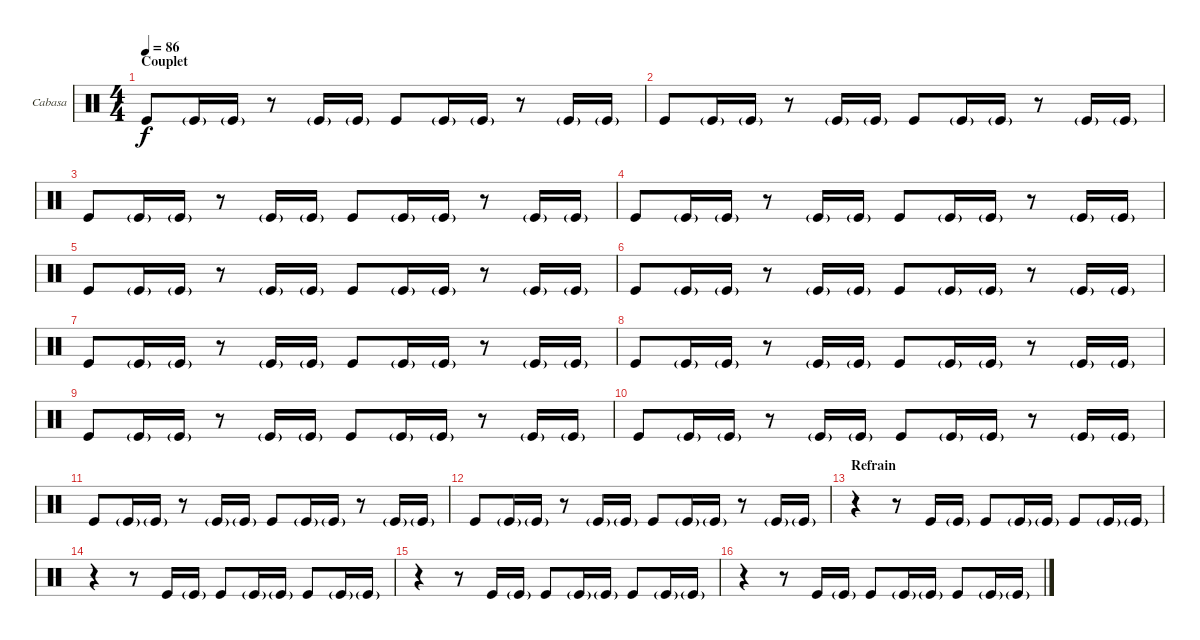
\bracketExtendMode groupsimilarinstruments
\firstSystemTrackNameOrientation horizontal
\otherSystemsTrackNameOrientation horizontal
\track ("Nick Mason" "Cabasa") {multiBarRest instrument percussion}
\staff {score}
\articulation defaults
\ts (4 4)
\section ("" "Couplet")
\tempo 86
\clef neutral
\ks c "Kick (hit)".8{dy f} "Kick (hit)"{g}.16 "Kick (hit)"{g}.16
r.8 "Kick (hit)"{g}.16 "Kick (hit)"{g}.16 "Kick (hit)".8 "Kick (hit)"{g}.16 "Kick (hit)"{g}.16 r.8 "Kick (hit)"{g}.16 "Kick (hit)"{g}.16 |
"Kick (hit)".8 "Kick (hit)"{g}.16 "Kick (hit)"{g}.16 r.8 "Kick (hit)"{g}.16 "Kick (hit)"{g}.16 "Kick (hit)".8 "Kick (hit)"{g}.16 "Kick (hit)"{g}.16 r.8 "Kick (hit)"{g}.16 "Kick (hit)"{g}.16 |
"Kick (hit)".8 "Kick (hit)"{g}.16 "Kick (hit)"{g}.16 r.8 "Kick (hit)"{g}.16 "Kick (hit)"{g}.16 "Kick (hit)".8 "Kick (hit)"{g}.16 "Kick (hit)"{g}.16 r.8 "Kick (hit)"{g}.16 "Kick (hit)"{g}.16 |
"Kick (hit)".8 "Kick (hit)"{g}.16 "Kick (hit)"{g}.16 r.8 "Kick (hit)"{g}.16 "Kick (hit)"{g}.16 "Kick (hit)".8 "Kick (hit)"{g}.16 "Kick (hit)"{g}.16 r.8 "Kick (hit)"{g}.16 "Kick (hit)"{g}.16 |
"Kick (hit)".8 "Kick (hit)"{g}.16 "Kick (hit)"{g}.16 r.8 "Kick (hit)"{g}.16 "Kick (hit)"{g}.16 "Kick (hit)".8 "Kick (hit)"{g}.16 "Kick (hit)"{g}.16 r.8 "Kick (hit)"{g}.16 "Kick (hit)"{g}.16 |
"Kick (hit)".8 "Kick (hit)"{g}.16 "Kick (hit)"{g}.16 r.8 "Kick (hit)"{g}.16 "Kick (hit)"{g}.16 "Kick (hit)".8 "Kick (hit)"{g}.16 "Kick (hit)"{g}.16 r.8 "Kick (hit)"{g}.16 "Kick (hit)"{g}.16 |
"Kick (hit)".8 "Kick (hit)"{g}.16 "Kick (hit)"{g}.16 r.8 "Kick (hit)"{g}.16 "Kick (hit)"{g}.16 "Kick (hit)".8 "Kick (hit)"{g}.16 "Kick (hit)"{g}.16 r.8 "Kick (hit)"{g}.16 "Kick (hit)"{g}.16 |
"Kick (hit)".8 "Kick (hit)"{g}.16 "Kick (hit)"{g}.16 r.8 "Kick (hit)"{g}.16 "Kick (hit)"{g}.16 "Kick (hit)".8 "Kick (hit)"{g}.16 "Kick (hit)"{g}.16 r.8 "Kick (hit)"{g}.16 "Kick (hit)"{g}.16 |
"Kick (hit)".8 "Kick (hit)"{g}.16 "Kick (hit)"{g}.16 r.8 "Kick (hit)"{g}.16 "Kick (hit)"{g}.16 "Kick (hit)".8 "Kick (hit)"{g}.16 "Kick (hit)"{g}.16 r.8 "Kick (hit)"{g}.16 "Kick (hit)"{g}.16 |
"Kick (hit)".8 "Kick (hit)"{g}.16 "Kick (hit)"{g}.16 r.8 "Kick (hit)"{g}.16 "Kick (hit)"{g}.16 "Kick (hit)".8 "Kick (hit)"{g}.16 "Kick (hit)"{g}.16 r.8 "Kick (hit)"{g}.16 "Kick (hit)"{g}.16 |
"Kick (hit)".8 "Kick (hit)"{g}.16 "Kick (hit)"{g}.16 r.8 "Kick (hit)"{g}.16 "Kick (hit)"{g}.16 "Kick (hit)".8 "Kick (hit)"{g}.16 "Kick (hit)"{g}.16 r.8 "Kick (hit)"{g}.16 "Kick (hit)"{g}.16 |
"Kick (hit)".8 "Kick (hit)"{g}.16 "Kick (hit)"{g}.16 r.8 "Kick (hit)"{g}.16 "Kick (hit)"{g}.16 "Kick (hit)".8 "Kick (hit)"{g}.16 "Kick (hit)"{g}.16 r.8 "Kick (hit)"{g}.16 "Kick (hit)"{g}.16 |
\section ("" "Refrain")
r.4 r.8 "Kick (hit)".16 "Kick (hit)"{g}.16 "Kick (hit)".8 "Kick (hit)"{g}.16 "Kick (hit)"{g}.16 "Kick (hit)".8 "Kick (hit)"{g}.16 "Kick (hit)"{g}.16 |
r.4 r.8 "Kick (hit)".16 "Kick (hit)"{g}.16 "Kick (hit)".8 "Kick (hit)"{g}.16 "Kick (hit)"{g}.16 "Kick (hit)".8 "Kick (hit)"{g}.16 "Kick (hit)"{g}.16 |
r.4 r.8 "Kick (hit)".16 "Kick (hit)"{g}.16 "Kick (hit)".8 "Kick (hit)"{g}.16 "Kick (hit)"{g}.16 "Kick (hit)".8 "Kick (hit)"{g}.16 "Kick (hit)"{g}.16 |
r.4 r.8 "Kick (hit)".16 "Kick (hit)"{g}.16 "Kick (hit)".8 "Kick (hit)"{g}.16 "Kick (hit)"{g}.16 "Kick (hit)".8 "Kick (hit)"{g}.16 "Kick (hit)"{g}.16
